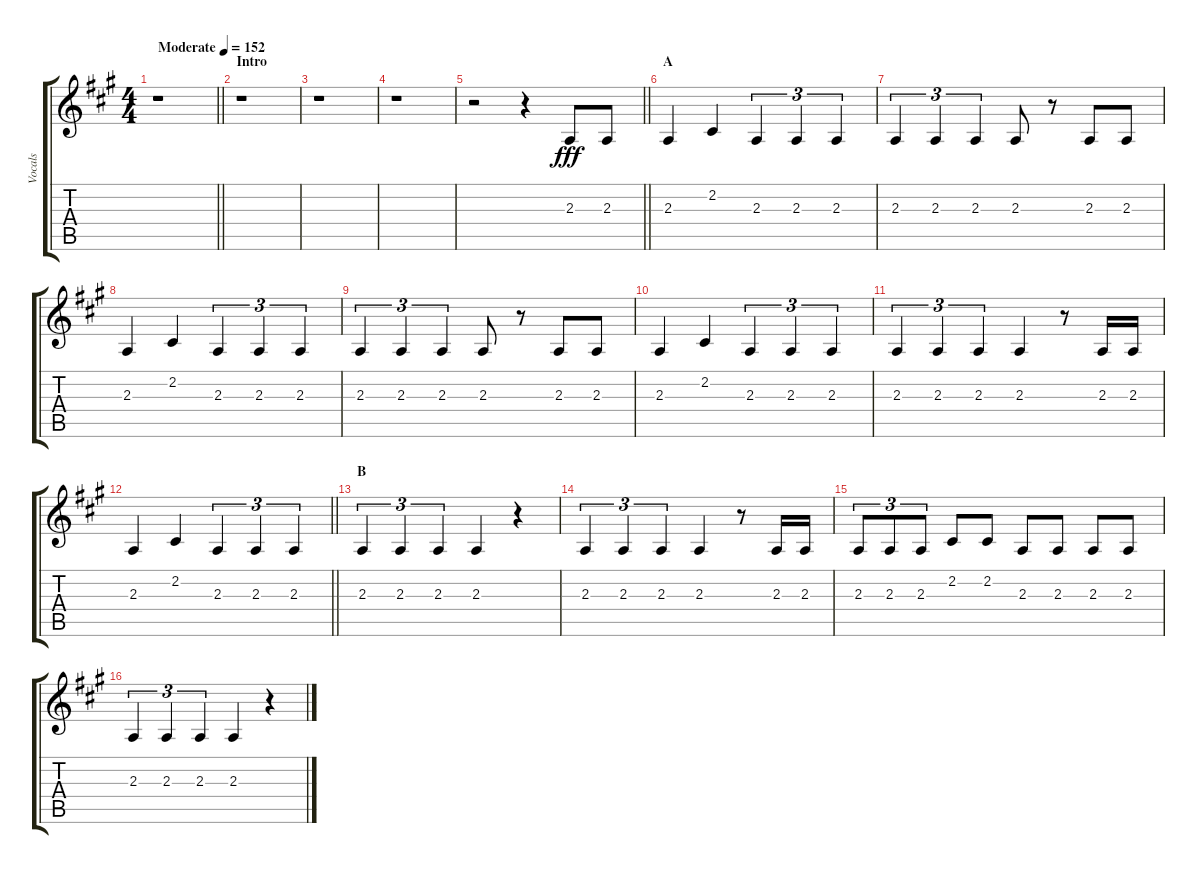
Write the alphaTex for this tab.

\track ("Vocals" "Vocals") {instrument voiceoohs}
\staff {score tabs}
\tuning (E4 B3 G3 D3 A2 E2) {hide}
\ts (4 4)
\tempo (152 "Moderate")
\clef g2
\barLineRight lightlight
\ks a
r.1{dy fff instrument voiceoohs} |
\section ("" "Intro")
r.1 |
r.1 |
r.1 |
\barLineRight lightlight
r.2 r.4 2.3.8 2.3.8 |
\section ("" "A")
2.3.4 2.2.4 2.3.4{tu (3 2)} 2.3.4{tu (3 2)} 2.3.4{tu (3 2)} |
2.3.4{tu (3 2)} 2.3.4{tu (3 2)} 2.3.4{tu (3 2)} 2.3.8 r.8 2.3.8 2.3.8 |
2.3.4 2.2.4 2.3.4{tu (3 2)} 2.3.4{tu (3 2)} 2.3.4{tu (3 2)} |
2.3.4{tu (3 2)} 2.3.4{tu (3 2)} 2.3.4{tu (3 2)} 2.3.8 r.8 2.3.8 2.3.8 |
2.3.4 2.2.4 2.3.4{tu (3 2)} 2.3.4{tu (3 2)} 2.3.4{tu (3 2)} |
2.3.4{tu (3 2)} 2.3.4{tu (3 2)} 2.3.4{tu (3 2)} 2.3.4 r.8 2.3.16 2.3.16 |
\barLineRight lightlight
2.3.4 2.2.4 2.3.4{tu (3 2)} 2.3.4{tu (3 2)} 2.3.4{tu (3 2)} |
\section ("" "B")
2.3.4{tu (3 2)} 2.3.4{tu (3 2)} 2.3.4{tu (3 2)} 2.3.4 r.4 |
2.3.4{tu (3 2)} 2.3.4{tu (3 2)} 2.3.4{tu (3 2)} 2.3.4 r.8 2.3.16 2.3.16 |
2.3.8{tu (3 2)} 2.3.8{tu (3 2)} 2.3.8{tu (3 2)} 2.2.8 2.2.8 2.3.8 2.3.8 2.3.8 2.3.8 |
2.3.4{tu (3 2)} 2.3.4{tu (3 2)} 2.3.4{tu (3 2)} 2.3.4 r.4
